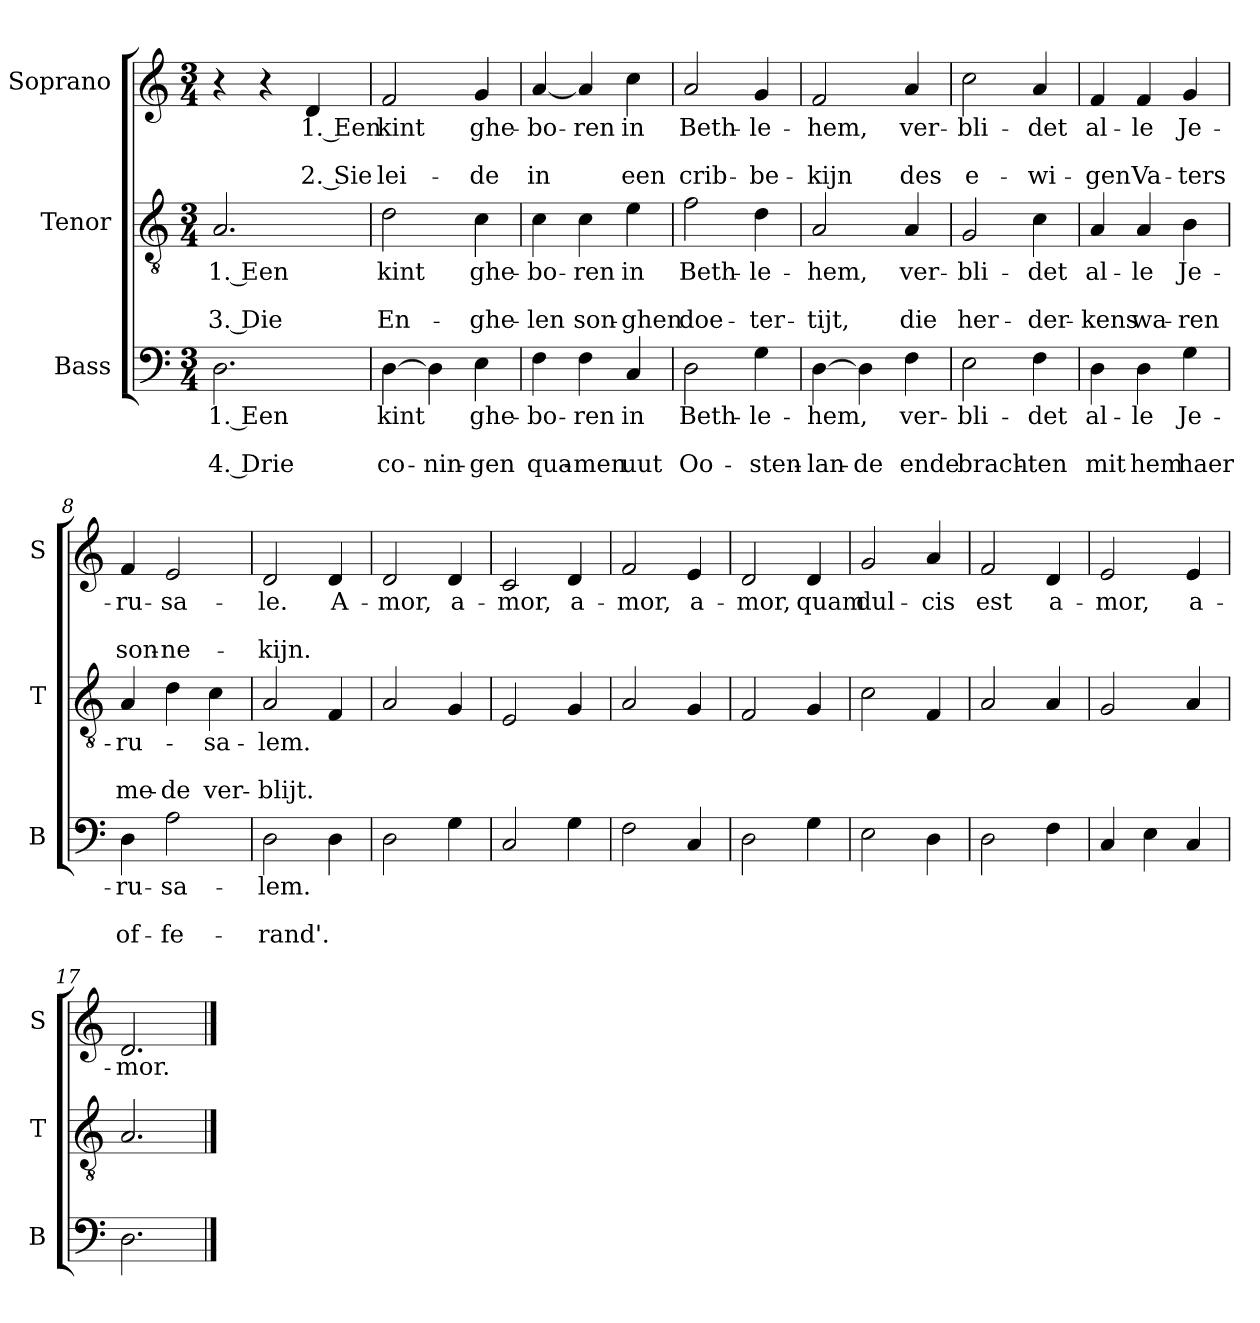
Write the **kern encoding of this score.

**kern	**text	**text	**text	**kern	**text	**text	**text	**kern	**text	**text	**text
*part3	*part3	*part3	*part3	*part2	*part2	*part2	*part2	*part1	*part1	*part1	*part1
*staff3	*staff3	*staff3	*staff3	*staff2	*staff2	*staff2	*staff2	*staff1	*staff1	*staff1	*staff1
*I"Bass	*	*	*	*I"Tenor	*	*	*	*I"Soprano	*	*	*
*I'B	*	*	*	*I'T	*	*	*	*I'S	*	*	*
*clefF4	*	*	*	*clefGv2	*	*	*	*clefG2	*	*	*
*k[]	*	*	*	*k[]	*	*	*	*k[]	*	*	*
*C:	*	*	*	*C:	*	*	*	*C:	*	*	*
*M3/4	*	*	*	*M3/4	*	*	*	*M3/4	*	*	*
=1	=1	=1	=1	=1	=1	=1	=1	=1	=1	=1	=1
!	!LO:LY:b	!	!LO:LY:b	!	!LO:LY:b	!	!LO:LY:b	!	!	!	!
2.D\	1. Een	.	4. Drie	2.A/	1. Een	.	3. Die	4r	.	.	.
.	.	.	.	.	.	.	.	4r	.	.	.
!	!	!	!	!	!	!	!	!	!LO:LY:b	!	!LO:LY:b
.	.	.	.	.	.	.	.	4d/	1. Een	.	2. Sie
=2	=2	=2	=2	=2	=2	=2	=2	=2	=2	=2	=2
!	!LO:LY:b	!	!LO:LY:b	!	!LO:LY:b	!	!LO:LY:b	!	!LO:LY:b	!	!LO:LY:b
[4D\	kint	.	co-	2d\	kint	.	En-	2f/	kint	.	lei-
!	!	!	!LO:LY:b	!	!	!	!	!	!	!	!
4D\]	.	.	-nin-	.	.	.	.	.	.	.	.
!	!LO:LY:b	!	!LO:LY:b	!	!LO:LY:b	!	!LO:LY:b	!	!LO:LY:b	!	!LO:LY:b
4E\	ghe-	.	-gen	4c\	ghe-	.	-ghe-	4g/	ghe-	.	-de
=3	=3	=3	=3	=3	=3	=3	=3	=3	=3	=3	=3
!	!LO:LY:b	!	!LO:LY:b	!	!LO:LY:b	!	!LO:LY:b	!	!LO:LY:b	!	!LO:LY:b
4F\	-bo-	.	qua-	4c\	-bo-	.	-len	[4a/	-bo-	.	in
!	!LO:LY:b	!	!LO:LY:b	!	!LO:LY:b	!	!LO:LY:b	!	!LO:LY:b	!	!
4F\	-ren	.	-men	4c\	-ren	.	son-	4a/]	-ren	.	.
!	!LO:LY:b	!	!LO:LY:b	!	!LO:LY:b	!	!LO:LY:b	!	!LO:LY:b	!	!LO:LY:b
4C/	in	.	uut	4e\	in	.	-ghen	4cc\	in	.	een
=4	=4	=4	=4	=4	=4	=4	=4	=4	=4	=4	=4
!	!LO:LY:b	!	!LO:LY:b	!	!LO:LY:b	!	!LO:LY:b	!	!LO:LY:b	!	!LO:LY:b
2D\	Beth-	.	Oo-	2f\	Beth-	.	doe-	2a/	Beth-	.	crib-
!	!LO:LY:b	!	!LO:LY:b	!	!LO:LY:b	!	!LO:LY:b	!	!LO:LY:b	!	!LO:LY:b
4G\	-le-	.	-sten-	4d\	-le-	.	-ter-	4g/	-le-	.	-be-
=5	=5	=5	=5	=5	=5	=5	=5	=5	=5	=5	=5
!	!LO:LY:b	!	!LO:LY:b	!	!LO:LY:b	!	!LO:LY:b	!	!LO:LY:b	!	!LO:LY:b
[4D\	-hem,	.	-lan-	2A/	-hem,	.	-tijt,	2f/	-hem,	.	-kijn
!	!	!	!LO:LY:b	!	!	!	!	!	!	!	!
4D\]	.	.	-de	.	.	.	.	.	.	.	.
!	!LO:LY:b	!	!LO:LY:b	!	!LO:LY:b	!	!LO:LY:b	!	!LO:LY:b	!	!LO:LY:b
4F\	ver-	.	ende	4A/	ver-	.	die	4a/	ver-	.	des
!!LO:LB:g=z
=6	=6	=6	=6	=6	=6	=6	=6	=6	=6	=6	=6
!	!LO:LY:b	!	!LO:LY:b	!	!LO:LY:b	!	!LO:LY:b	!	!LO:LY:b	!	!LO:LY:b
2E\	-bli-	.	brach-	2G/	-bli-	.	her-	2cc\	-bli-	.	e-
!	!LO:LY:b	!	!LO:LY:b	!	!LO:LY:b	!	!LO:LY:b	!	!LO:LY:b	!	!LO:LY:b
4F\	-det	.	-ten	4c\	-det	.	-der-	4a/	-det	.	-wi-
=7	=7	=7	=7	=7	=7	=7	=7	=7	=7	=7	=7
!	!LO:LY:b	!	!LO:LY:b	!	!LO:LY:b	!	!LO:LY:b	!	!LO:LY:b	!	!LO:LY:b
4D\	al-	.	mit	4A/	al-	.	-kens	4f/	al-	.	-gen
!	!LO:LY:b	!	!LO:LY:b	!	!LO:LY:b	!	!LO:LY:b	!	!LO:LY:b	!	!LO:LY:b
4D\	-le	.	hem	4A/	-le	.	wa-	4f/	-le	.	Va-
!	!LO:LY:b	!	!LO:LY:b	!	!LO:LY:b	!	!LO:LY:b	!	!LO:LY:b	!	!LO:LY:b
4G\	Je-	.	haer	4B\	Je-	.	-ren	4g/	Je-	.	-ters
=8	=8	=8	=8	=8	=8	=8	=8	=8	=8	=8	=8
!	!LO:LY:b	!	!LO:LY:b	!	!LO:LY:b	!	!LO:LY:b	!	!LO:LY:b	!	!LO:LY:b
4D\	-ru-	.	of-	4A/	-ru-	.	me-	4f/	-ru-	.	son-
!	!LO:LY:b	!	!LO:LY:b	!	!	!	!LO:LY:b	!	!LO:LY:b	!	!LO:LY:b
2A\	-sa-	.	-fe-	4d\	.	.	-de	2e/	-sa-	.	-ne-
!	!	!	!	!	!LO:LY:b	!	!LO:LY:b	!	!	!	!
.	.	.	.	4c\	-sa-	.	ver-	.	.	.	.
=9	=9	=9	=9	=9	=9	=9	=9	=9	=9	=9	=9
!	!LO:LY:b	!	!LO:LY:b	!	!LO:LY:b	!	!LO:LY:b	!	!LO:LY:b	!	!LO:LY:b
2D\	-lem.	.	-rand'.	2A/	-lem.	.	-blijt.	2d/	-le.	.	-kijn.
!	!	!	!	!	!	!	!	!	!LO:LY:b	!	!
4D\	.	.	.	4F/	.	.	.	4d/	A-	.	.
=10	=10	=10	=10	=10	=10	=10	=10	=10	=10	=10	=10
!	!	!	!	!	!	!	!	!	!LO:LY:b	!	!
2D\	.	.	.	2A/	.	.	.	2d/	-mor,	.	.
!	!	!	!	!	!	!	!	!	!LO:LY:b	!	!
4G\	.	.	.	4G/	.	.	.	4d/	a-	.	.
=11	=11	=11	=11	=11	=11	=11	=11	=11	=11	=11	=11
!	!	!	!	!	!	!	!	!	!LO:LY:b	!	!
2C/	.	.	.	2E/	.	.	.	2c/	-mor,	.	.
!	!	!	!	!	!	!	!	!	!LO:LY:b	!	!
4G\	.	.	.	4G/	.	.	.	4d/	a-	.	.
!!LO:LB:g=z
=12	=12	=12	=12	=12	=12	=12	=12	=12	=12	=12	=12
!	!	!	!	!	!	!	!	!	!LO:LY:b	!	!
2F\	.	.	.	2A/	.	.	.	2f/	-mor,	.	.
!	!	!	!	!	!	!	!	!	!LO:LY:b	!	!
4C/	.	.	.	4G/	.	.	.	4e/	a-	.	.
=13	=13	=13	=13	=13	=13	=13	=13	=13	=13	=13	=13
!	!	!	!	!	!	!	!	!	!LO:LY:b	!	!
2D\	.	.	.	2F/	.	.	.	2d/	-mor,	.	.
!	!	!	!	!	!	!	!	!	!LO:LY:b	!	!
4G\	.	.	.	4G/	.	.	.	4d/	quam	.	.
=14	=14	=14	=14	=14	=14	=14	=14	=14	=14	=14	=14
!	!	!	!	!	!	!	!	!	!LO:LY:b	!	!
2E\	.	.	.	2c\	.	.	.	2g/	dul-	.	.
!	!	!	!	!	!	!	!	!	!LO:LY:b	!	!
4D\	.	.	.	4F/	.	.	.	4a/	-cis	.	.
=15	=15	=15	=15	=15	=15	=15	=15	=15	=15	=15	=15
!	!	!	!	!	!	!	!	!	!LO:LY:b	!	!
2D\	.	.	.	2A/	.	.	.	2f/	est	.	.
!	!	!	!	!	!	!	!	!	!LO:LY:b	!	!
4F\	.	.	.	4A/	.	.	.	4d/	a-	.	.
=16	=16	=16	=16	=16	=16	=16	=16	=16	=16	=16	=16
!	!	!	!	!	!	!	!	!	!LO:LY:b	!	!
4C/	.	.	.	2G/	.	.	.	2e/	-mor,	.	.
4E\	.	.	.	.	.	.	.	.	.	.	.
!	!	!	!	!	!	!	!	!	!LO:LY:b	!	!
4C/	.	.	.	4A/	.	.	.	4e/	a-	.	.
=17	=17	=17	=17	=17	=17	=17	=17	=17	=17	=17	=17
!	!	!	!	!	!	!	!	!	!LO:LY:b	!	!
2.D\	.	.	.	2.A/	.	.	.	2.d/	-mor.	.	.
==	==	==	==	==	==	==	==	==	==	==	==
*-	*-	*-	*-	*-	*-	*-	*-	*-	*-	*-	*-
